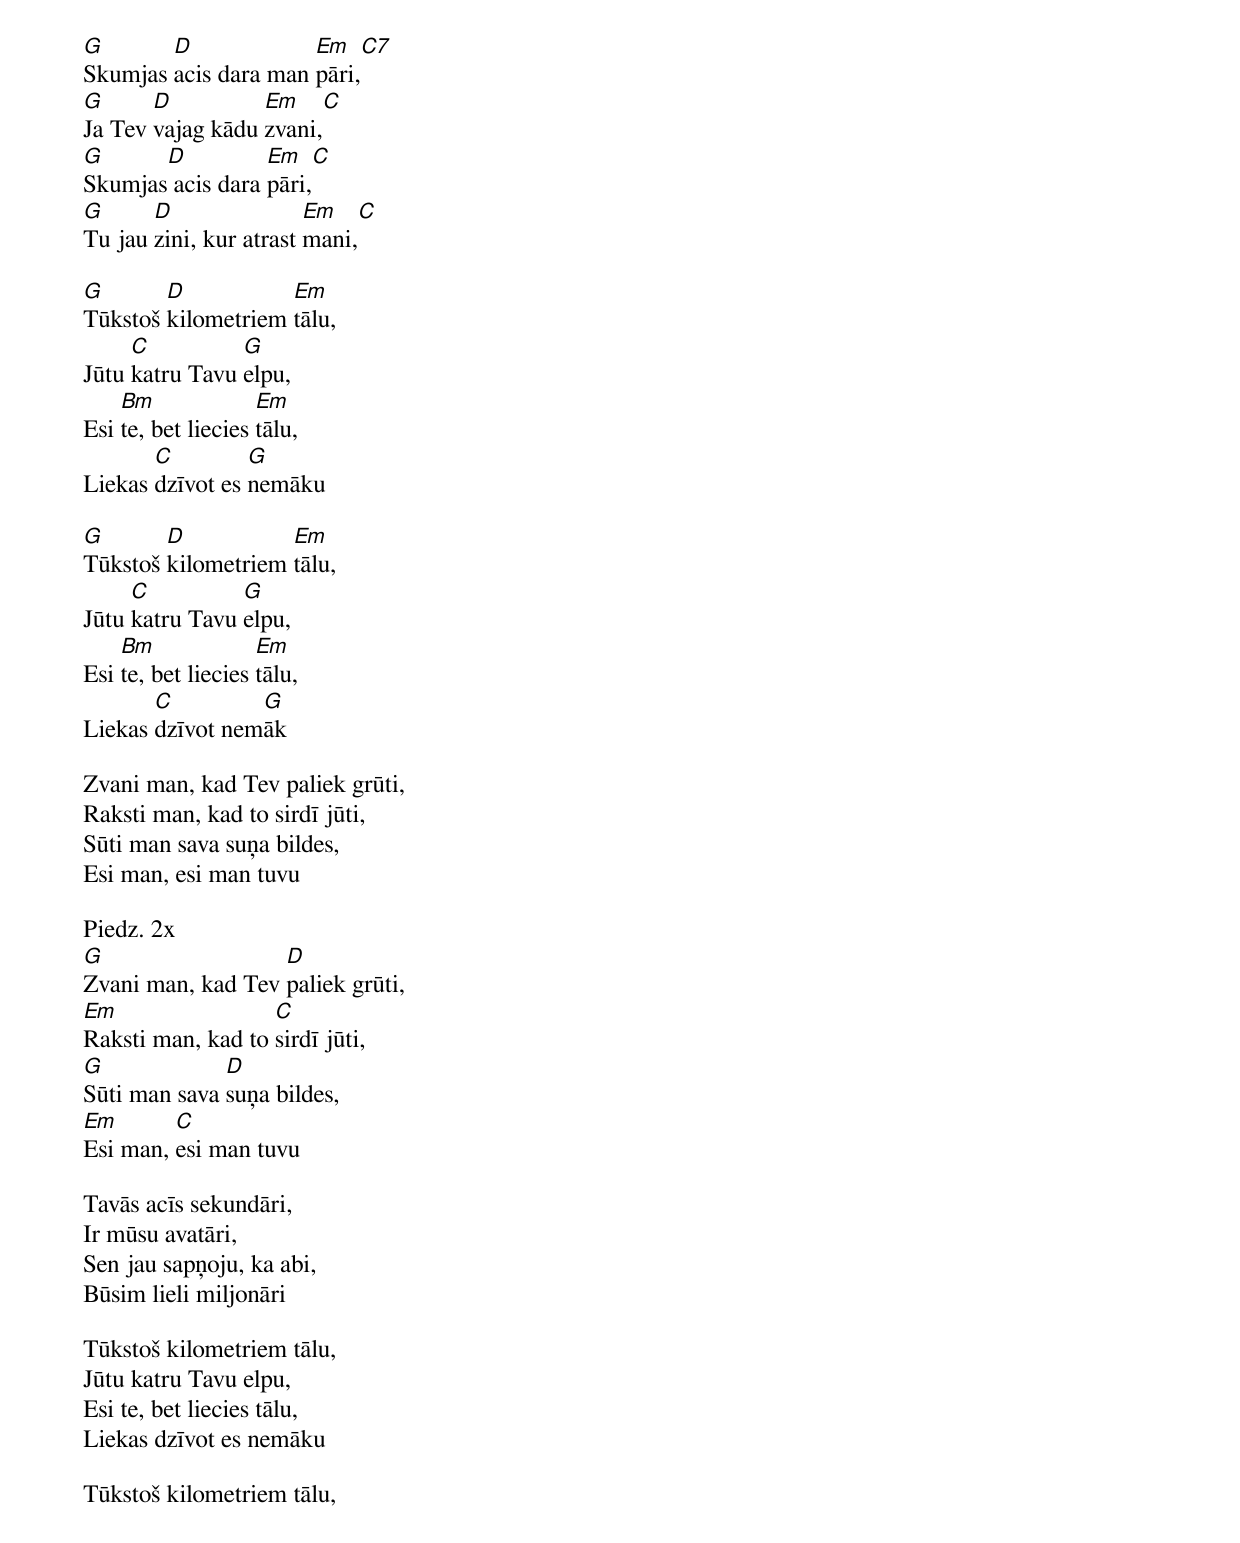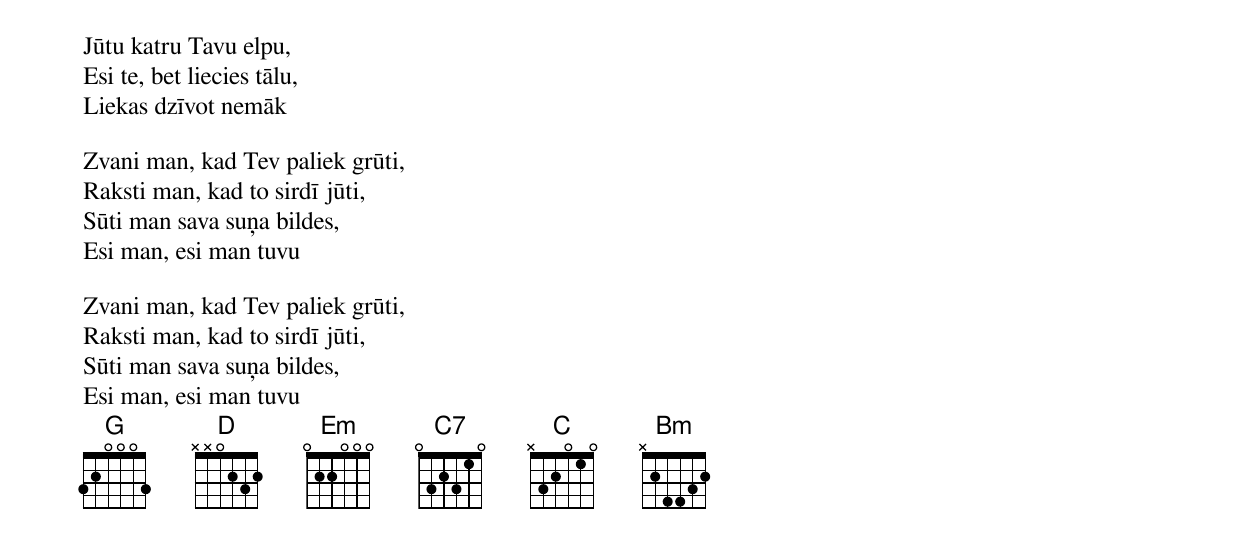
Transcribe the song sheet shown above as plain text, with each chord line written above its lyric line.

G       D             Em     C7
Skumjas acis dara man pāri,
G      D          Em    C
Ja Tev vajag kādu zvani,
G      D          Em    C
Skumjas acis dara pāri,
G      D                Em    C
Tu jau zini, kur atrast mani,

G       D           Em
Tūkstoš kilometriem tālu,
     C          G
Jūtu katru Tavu elpu,
    Bm              Em
Esi te, bet liecies tālu,
       C         G
Liekas dzīvot es nemāku

G       D           Em
Tūkstoš kilometriem tālu,
     C          G
Jūtu katru Tavu elpu,
    Bm              Em
Esi te, bet liecies tālu,
       C         G
Liekas dzīvot nemāk

Zvani man, kad Tev paliek grūti,
Raksti man, kad to sirdī jūti,
Sūti man sava suņa bildes,
Esi man, esi man tuvu

Piedz. 2x
G                  D
Zvani man, kad Tev paliek grūti,
Em                 C
Raksti man, kad to sirdī jūti,
G             D
Sūti man sava suņa bildes,
Em       C
Esi man, esi man tuvu

Tavās acīs sekundāri,
Ir mūsu avatāri,
Sen jau sapņoju, ka abi,
Būsim lieli miljonāri

Tūkstoš kilometriem tālu,
Jūtu katru Tavu elpu,
Esi te, bet liecies tālu,
Liekas dzīvot es nemāku

Tūkstoš kilometriem tālu,
Jūtu katru Tavu elpu,
Esi te, bet liecies tālu,
Liekas dzīvot nemāk

Zvani man, kad Tev paliek grūti,
Raksti man, kad to sirdī jūti,
Sūti man sava suņa bildes,
Esi man, esi man tuvu

Zvani man, kad Tev paliek grūti,
Raksti man, kad to sirdī jūti,
Sūti man sava suņa bildes,
Esi man, esi man tuvu
